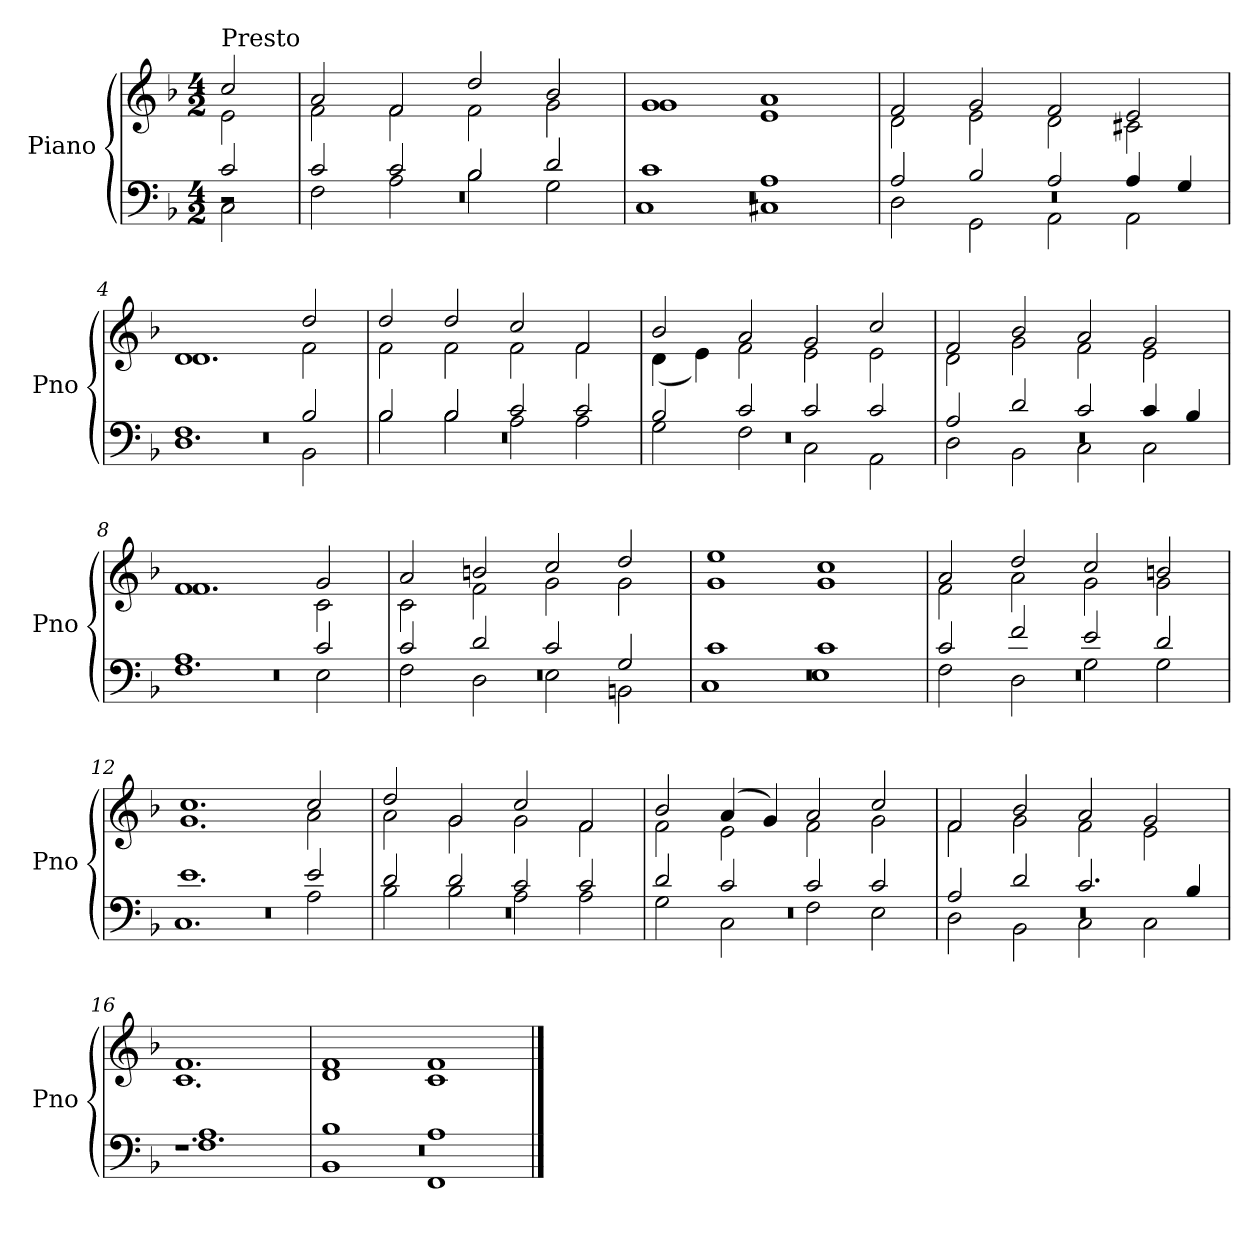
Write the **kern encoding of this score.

**kern	**kern
*part1	*part1
*staff2	*staff1
*I"Piano	*
*I'Pno	*
*clefF4	*clefG2
*k[b-]	*k[b-]
*F:	*F:
*M4/2	*M4/2
=	=
*^	*^
*	*^	*	*
!	!	!	!LO:TX:a:t=Presto	!
2r	2c/	2C\	2cc/	2e\
=1	=1	=1	=1	=1
0r	2c/	2F\	2a/	2f\
.	2c/	2A\	2f/	2f\
.	2B-/	2B-\	2dd/	2f\
.	2d/	2G\	2b-/	2g\
=2	=2	=2	=2	=2
0r	1c	1C	1g	1g
.	1A	1C#X	1a	1e
=3	=3	=3	=3	=3
0r	2A/	2D\	2f/	2d\
.	2B-/	2GG\	2g/	2e\
.	2A/	2AA\	2f/	2d\
.	4A/	2AA\	2e/	2c#X\
.	4G/	.	.	.
=4	=4	=4	=4	=4
0r	1.F	1.D	1.d	1.d
.	2B-/	2BB-\	2dd/	2f\
=5	=5	=5	=5	=5
0r	2B-/	2B-\	2dd/	2f\
.	2B-/	2B-\	2dd/	2f\
.	2c/	2A\	2cc/	2f\
.	2c/	2A\	2f/	2f\
=6	=6	=6	=6	=6
0r	2B-/	2G\	2b-/	(4d\
.	.	.	.	4e\)
.	2c/	2F\	2a/	2f\
.	2c/	2C\	2g/	2e\
.	2c/	2AA\	2cc/	2e\
!!LO:LB:g=z	!!
=7	=7	=7	=7	=7
0r	2A/	2D\	2f/	2d\
.	2d/	2BB-\	2b-/	2g\
.	2c/	2C\	2a/	2f\
.	4c/	2C\	2g/	2e\
.	4B-/	.	.	.
=8	=8	=8	=8	=8
0r	1.A	1.F	1.f	1.f
.	2c/	2E\	2g/	2c\
=9	=9	=9	=9	=9
0r	2c/	2F\	2a/	2c\
.	2d/	2D\	2bn/	2f\
.	2c/	2E\	2cc/	2g\
.	2G/	2BBn\	2dd/	2g\
=10	=10	=10	=10	=10
0r	1c	1C	1ee	1g
.	1c	1E	1cc	1g
=11	=11	=11	=11	=11
0r	2c/	2F\	2a/	2f\
.	2f/	2D\	2dd/	2a\
.	2e/	2G\	2cc/	2g\
.	2d/	2G\	2bn/	2g\
=12	=12	=12	=12	=12
0r	1.e	1.C	1.cc	1.g
.	2e/	2A\	2cc/	2a\
=13	=13	=13	=13	=13
0r	2d/	2B-\	2dd/	2a\
.	2d/	2B-\	2g/	2g\
.	2c/	2A\	2cc/	2g\
.	2c/	2A\	2f/	2f\
!!LO:LB:g=z	!!
=14	=14	=14	=14	=14
0r	2d/	2G\	2b-/	2f\
.	2c/	2C\	(4a/	2e\
.	.	.	4g/)	.
.	2c/	2F\	2a/	2f\
.	2c/	2E\	2cc/	2g\
=15	=15	=15	=15	=15
0r	2A/	2D\	2f/	2f\
.	2d/	2BB-\	2b-/	2g\
.	2.c/	2C\	2a/	2f\
.	.	2C\	2g/	2e\
.	4B-/	.	.	.
=16	=16	=16	=16	=16
1.r	1.A	1.F	1.f	1.c
=17	=17	=17	=17	=17
0r	1B-	1BB-	1f	1d
.	1A	1FF	1f	1c
*v	*v	*v	*	*
*	*v	*v
==	==
*-	*-
